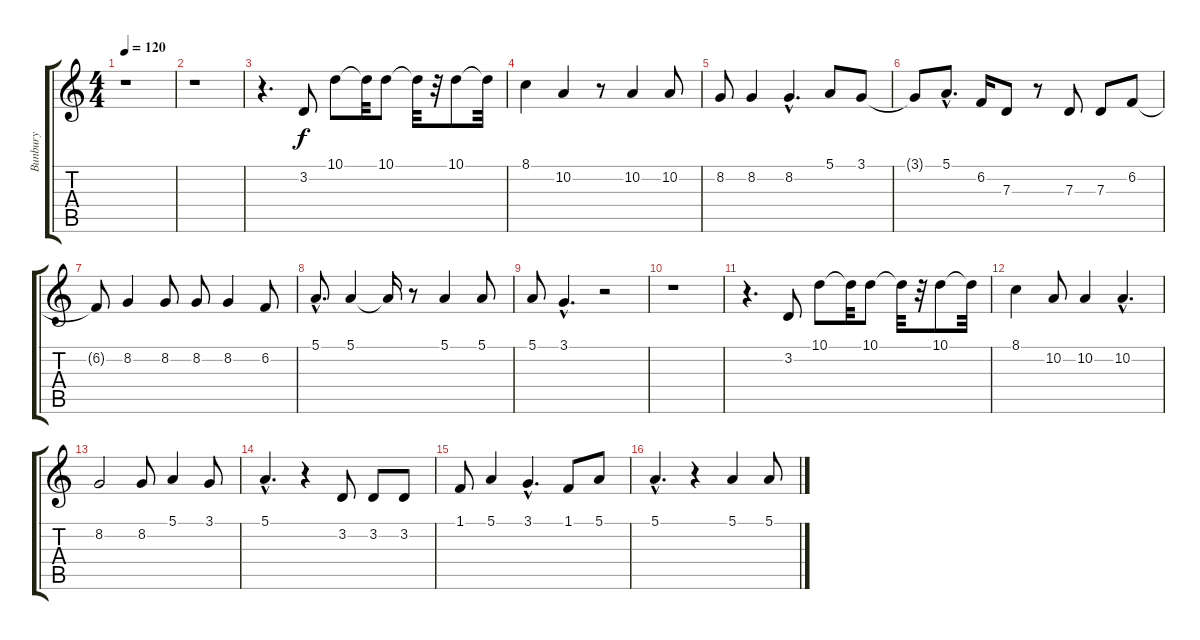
\track ("Bunbury" "Bunbury") {instrument sopranosax}
\staff {score tabs}
\tuning (E4 B3 G3 D3 A2 E2) {hide}
\ts (4 4)
\tempo 120
\clef g2
\ks c
r.1{dy f} |
r.1 |
r.4{d} 3.2.8 10.1.8 10.1{t}.32 10.1.8 10.1{t}.32 r.32 10.1.8 10.1{t}.32 |
8.1.4 10.2.4 r.8 10.2.4 10.2.8 |
8.2.8 8.2.4 8.2{hac}.4{d} 5.1.8 3.1.8 |
3.1{t}.8 5.1{hac}.8{d} 6.2.16 7.3.8 r.8 7.3.8 7.3.8 6.2.8 |
6.2{t}.8 8.2.4 8.2.8 8.2.8 8.2.4 6.2.8 |
5.1{hac}.8{d} 5.1.4 5.1{t}.16 r.8 5.1.4 5.1.8 |
5.1.8 3.1{hac}.4{d} r.2 |
r.1 |
r.4{d} 3.2.8 10.1.8 10.1{t}.32 10.1.8 10.1{t}.32 r.32 10.1.8 10.1{t}.32 |
8.1.4 10.2.8 10.2.4 10.2{hac}.4{d} |
8.2.2 8.2.8 5.1.4 3.1.8 |
5.1{hac}.4{d} r.4 3.2.8 3.2.8 3.2.8 |
1.1.8 5.1.4 3.1{hac}.4{d} 1.1.8 5.1.8 |
5.1{hac}.4{d} r.4 5.1.4 5.1.8
